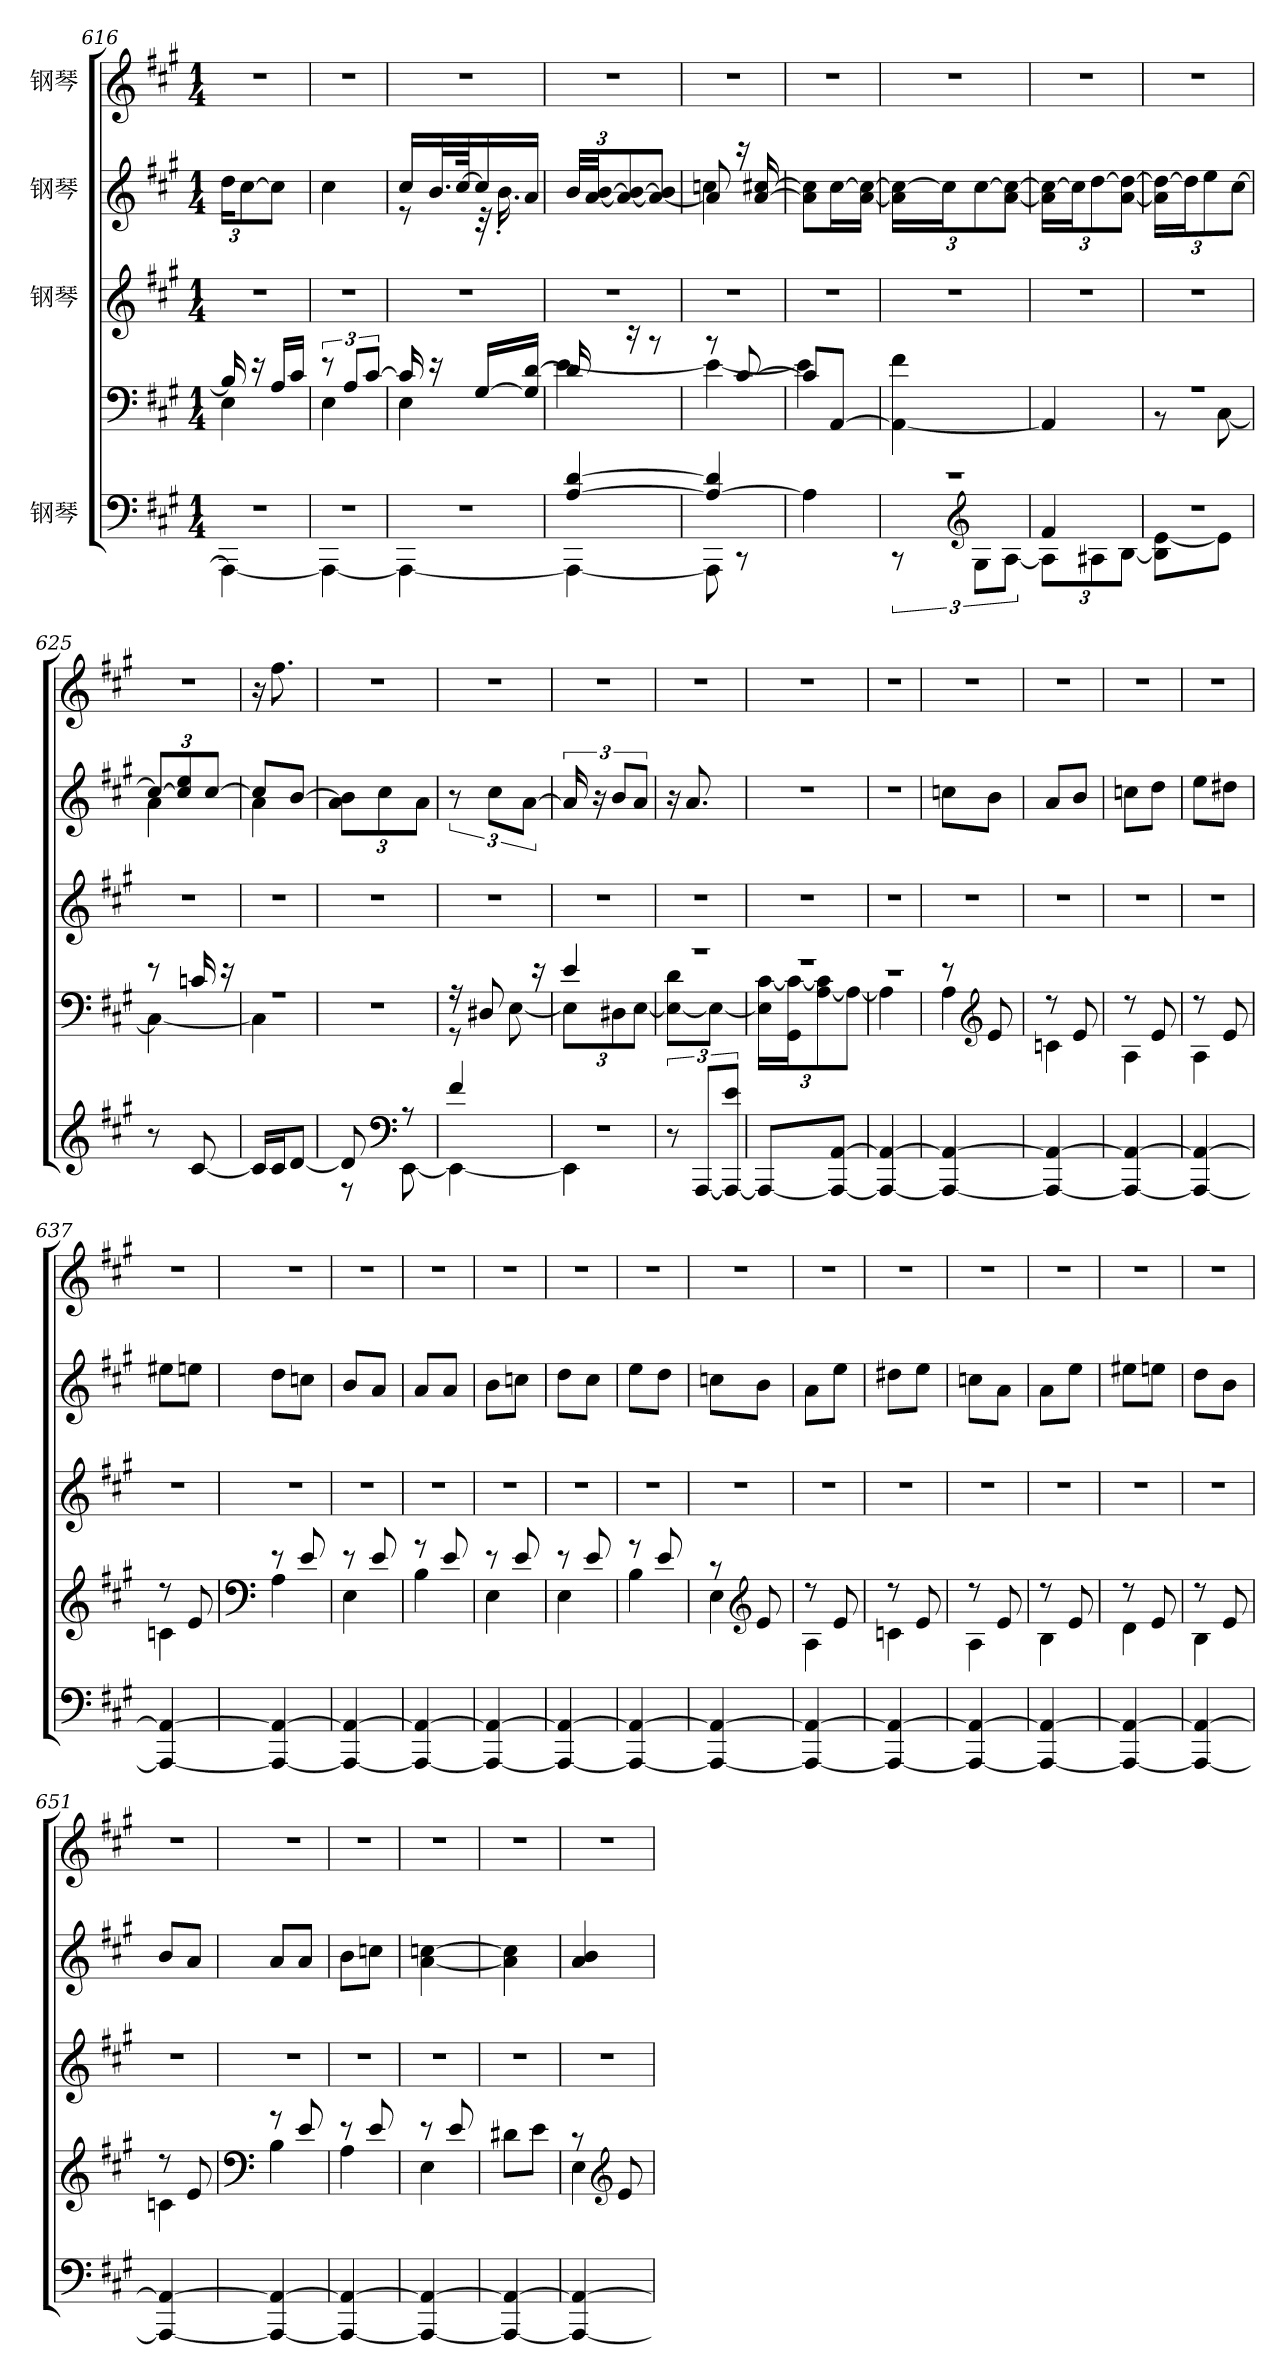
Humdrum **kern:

**kern	**kern	**kern	**kern	**kern
*part4	*part4	*part3	*part2	*part1
*staff5	*staff4	*staff3	*staff2	*staff1
*I"钢琴	*	*I"钢琴	*I"钢琴	*I"钢琴
*clefF4	*clefF4	*clefG2	*clefG2	*clefG2
*k[f#c#g#]	*k[f#c#g#]	*k[f#c#g#]	*k[f#c#g#]	*k[f#c#g#]
*M1/4	*M1/4	*M1/4	*M1/4	*M1/4
=616	=616	=616	=616	=616
*^	*^	*	*	*
*	*	*	*	*	*Xbrackettup	*
4r	4AAA\_	16B/]	4E\	4r	24dd\KL	4r
.	.	.	.	.	[12cc#\	.
.	.	16r	.	.	.	.
.	.	16A/LL	.	.	8cc#\J]	.
.	.	16c#/JJ	.	.	.	.
=617	=617	=617	=617	=617	=617	=617
4r	4AAA\_	12r	4E\	4r	4cc#\	4r
.	.	12A/L	.	.	.	.
.	.	[12c#/J	.	.	.	.
!!LO:LB:g=z
=618	=618	=618	=618	=618	=618	=618
*	*	*	*	*	*^	*
4r	4AAA\_	16c#/]	4E\	4r	16cc#/LL	8r	4r
.	.	16r	.	.	32.b/L	.	.
.	.	.	.	.	[64cc#/JK	.	.
.	.	[16G#/LL	.	.	16cc#/]	32r	.
.	.	.	.	.	.	16.b'\	.
.	.	16G#/] [16d/JJ	.	.	16a/JJ	.	.
*	*	*	*	*	*v	*v	*
=619	=619	=619	=619	=619	=619	=619
[4A/ [4d/	4AAA\_	16d/]	[4e\	4r	48b/LLL	4r
.	.	.	.	.	[48a/ [48b/JJ	.
.	.	.	.	.	12a/_ 12b/_	.
.	.	16r	.	.	.	.
.	.	8r	.	.	8a/_ 8b/]J	.
=620	=620	=620	=620	=620	=620	=620
*	*	*	*	*	*^	*
4A/_ 4d/]	8AAA\]	8r	4e\_	4r	8a/]	4ccn\	4r
.	8r	[8c#/	.	.	16r	.	.
.	.	.	.	.	[16a/ [16cc#X/	.	.
*v	*v	*	*	*	*v	*v	*
=621	=621	=621	=621	=621	=621
4A\]	8c#/L]	4e\]	4r	8a\] 8cc#\]L	4r
.	[8AA/J	.	.	[16cc#\L	.
.	.	.	.	[16a\ 16cc#\_JJ	.
*	*v	*v	*	*	*
=622	=622	=622	=622	=622
*^	*	*	*	*
4r	12r	4AA\_ 4f#\	4r	24a\] 24cc#\_LL	4r
.	.	.	.	24cc#\J]	.
*clefG2	*	*	*	*	*
.	12G#\L	.	.	[12cc#\	.
.	[12A\J	.	.	[12a\ 12cc#\_J	.
=623	=623	=623	=623	=623	=623
*	*Xbrackettup	*	*	*	*
4f#/	12A\L]	4AA/]	4r	24a\] 24cc#\_LL	4r
.	.	.	.	24cc#\J]	.
.	12A#X\	.	.	[12dd\	.
.	[12B\J	.	.	[12a\ 12dd\_J	.
!!LO:PB:g=z
=624	=624	=624	=624	=624	=624
*	*	*^	*	*	*
4r	8B\] [8e\L	4r	8r	4r	24a\] 24dd\_LL	4r
.	.	.	.	.	24dd\J]	.
.	.	.	.	.	12ee\	.
.	8e\J]	.	[8C#\	.	.	.
.	.	.	.	.	[12cc#\J	.
*v	*v	*	*	*	*	*
=625	=625	=625	=625	=625	=625
*	*	*	*	*^	*
8r	8r	4C#\_	4r	12cc#/L_	4a\	4r
.	.	.	.	12cc#/] 12ee/	.	.
[8c#/	16cn/	.	.	.	.	.
.	.	.	.	[12cc#/J	.	.
.	16r	.	.	.	.	.
=626	=626	=626	=626	=626	=626	=626
16c#/LL]	4r	4C#\]	4r	8cc#/L]	4a\	16r
16c#/J	.	.	.	.	.	8.ff#\
[8d/J	.	.	.	[8b/J	.	.
*	*v	*v	*	*v	*v	*
=627	=627	=627	=627	=627
*^	*	*	*	*
8d/]	8r	4r	4r	12a\ 12b\]L	4r
.	.	.	.	12cc#\	.
*clefF4	*	*	*	*	*
8r	[8EE\	.	.	.	.
.	.	.	.	12a\J	.
=628	=628	=628	=628	=628	=628
*	*	*^	*	*	*
*	*	*	*	*	*brackettup	*
4f#/	4EE\_	16r	8r	4r	12r	4r
.	.	8D#X/	.	.	.	.
.	.	.	.	.	12cc#\L	.
.	.	.	[8E\	.	.	.
.	.	.	.	.	[12a\J	.
.	.	16r	.	.	.	.
=629	=629	=629	=629	=629	=629	=629
*	*	*	*Xbrackettup	*	*	*
4r	4EE\]	4e/	12E\L]	4r	24a/]	4r
.	.	.	.	.	24r	.
.	.	.	12D#X\	.	12b/L	.
.	.	.	[12E\J	.	12a/J	.
*v	*v	*	*	*	*	*
=630	=630	=630	=630	=630	=630
*brackettup	*	*	*	*	*
12r	4r	8E\_ 8d\L	4r	16r	4r
.	.	.	.	8.a/	.
[12AAA/L	.	.	.	.	.
.	.	8E\J_	.	.	.
12AAA/_ 12e/J	.	.	.	.	.
!!LO:LB:g=z
=631	=631	=631	=631	=631	=631
8AAA/L_	4r	24E\] [24c#\LL	4r	4r	4r
.	.	24GG#\ 24c#\_J	.	.	.
.	.	[12A\ 12c#\]	.	.	.
8AAA/_ [8AA/J	.	.	.	.	.
.	.	12A\J_	.	.	.
=632	=632	=632	=632	=632	=632
4AAA/_ 4AA/_	4r	4A\]	4r	4r	4r
=633	=633	=633	=633	=633	=633
4AAA/_ 4AA/_	8r	4A\	4r	8ccn\L	4r
*	*clefG2	*	*	*	*
.	8e/	.	.	8b\J	.
=634	=634	=634	=634	=634	=634
4AAA/_ 4AA/_	8r	4cn\	4r	8a/L	4r
.	8e/	.	.	8b/J	.
=635	=635	=635	=635	=635	=635
4AAA/_ 4AA/_	8r	4A\	4r	8ccn\L	4r
.	8e/	.	.	8dd\J	.
=636	=636	=636	=636	=636	=636
4AAA/_ 4AA/_	8r	4A\	4r	8ee\L	4r
.	8e/	.	.	8dd#X\J	.
=637	=637	=637	=637	=637	=637
4AAA/_ 4AA/_	8r	4cn\	4r	8ee#X\L	4r
.	8e/	.	.	8een\J	.
=638	=638	=638	=638	=638	=638
*	*clefF4	*	*	*	*
4AAA/_ 4AA/_	8r	4A\	4r	8dd\L	4r
.	8e/	.	.	8ccn\J	.
!!LO:PB:g=z
=639	=639	=639	=639	=639	=639
4AAA/_ 4AA/_	8r	4E\	4r	8b/L	4r
.	8e/	.	.	8a/J	.
=640	=640	=640	=640	=640	=640
4AAA/_ 4AA/_	8r	4B\	4r	8a/L	4r
.	8e/	.	.	8a/J	.
=641	=641	=641	=641	=641	=641
4AAA/_ 4AA/_	8r	4E\	4r	8b\L	4r
.	8e/	.	.	8ccn\J	.
=642	=642	=642	=642	=642	=642
4AAA/_ 4AA/_	8r	4E\	4r	8dd\L	4r
.	8e/	.	.	8cc#\J	.
=643	=643	=643	=643	=643	=643
4AAA/_ 4AA/_	8r	4B\	4r	8ee\L	4r
.	8e/	.	.	8dd\J	.
=644	=644	=644	=644	=644	=644
4AAA/_ 4AA/_	8r	4E\	4r	8ccn\L	4r
*	*clefG2	*	*	*	*
.	8e/	.	.	8b\J	.
=645	=645	=645	=645	=645	=645
4AAA/_ 4AA/_	8r	4A\	4r	8a\L	4r
.	8e/	.	.	8ee\J	.
=646	=646	=646	=646	=646	=646
4AAA/_ 4AA/_	8r	4cn\	4r	8dd#X\L	4r
.	8e/	.	.	8ee\J	.
=647	=647	=647	=647	=647	=647
4AAA/_ 4AA/_	8r	4A\	4r	8ccn\L	4r
.	8e/	.	.	8a\J	.
=648	=648	=648	=648	=648	=648
4AAA/_ 4AA/_	8r	4B\	4r	8a\L	4r
.	8e/	.	.	8ee\J	.
!!LO:LB:g=z
=649	=649	=649	=649	=649	=649
4AAA/_ 4AA/_	8r	4d\	4r	8ee#X\L	4r
.	8e/	.	.	8een\J	.
=650	=650	=650	=650	=650	=650
4AAA/_ 4AA/_	8r	4B\	4r	8dd\L	4r
.	8e/	.	.	8b\J	.
=651	=651	=651	=651	=651	=651
4AAA/_ 4AA/_	8r	4cn\	4r	8b/L	4r
.	8e/	.	.	8a/J	.
=652	=652	=652	=652	=652	=652
*	*clefF4	*	*	*	*
4AAA/_ 4AA/_	8r	4B\	4r	8a/L	4r
.	8e/	.	.	8a/J	.
=653	=653	=653	=653	=653	=653
4AAA/_ 4AA/_	8r	4A\	4r	8b\L	4r
.	8e/	.	.	8ccn\J	.
=654	=654	=654	=654	=654	=654
4AAA/_ 4AA/_	8r	4E\	4r	[4a\ [4ccn\	4r
.	8e/	.	.	.	.
*	*v	*v	*	*	*
=655	=655	=655	=655	=655
4AAA/_ 4AA/_	8d#X\L	4r	4a\] 4cc\]	4r
.	8e\J	.	.	.
=656	=656	=656	=656	=656
*	*^	*	*	*
4AAA/_ 4AA/_	8r	4E\	4r	4a/ 4b/	4r
*	*clefG2	*	*	*	*
.	8e/	.	.	.	.
*	*v	*v	*	*	*
=	=	=	=	=
*-	*-	*-	*-	*-
